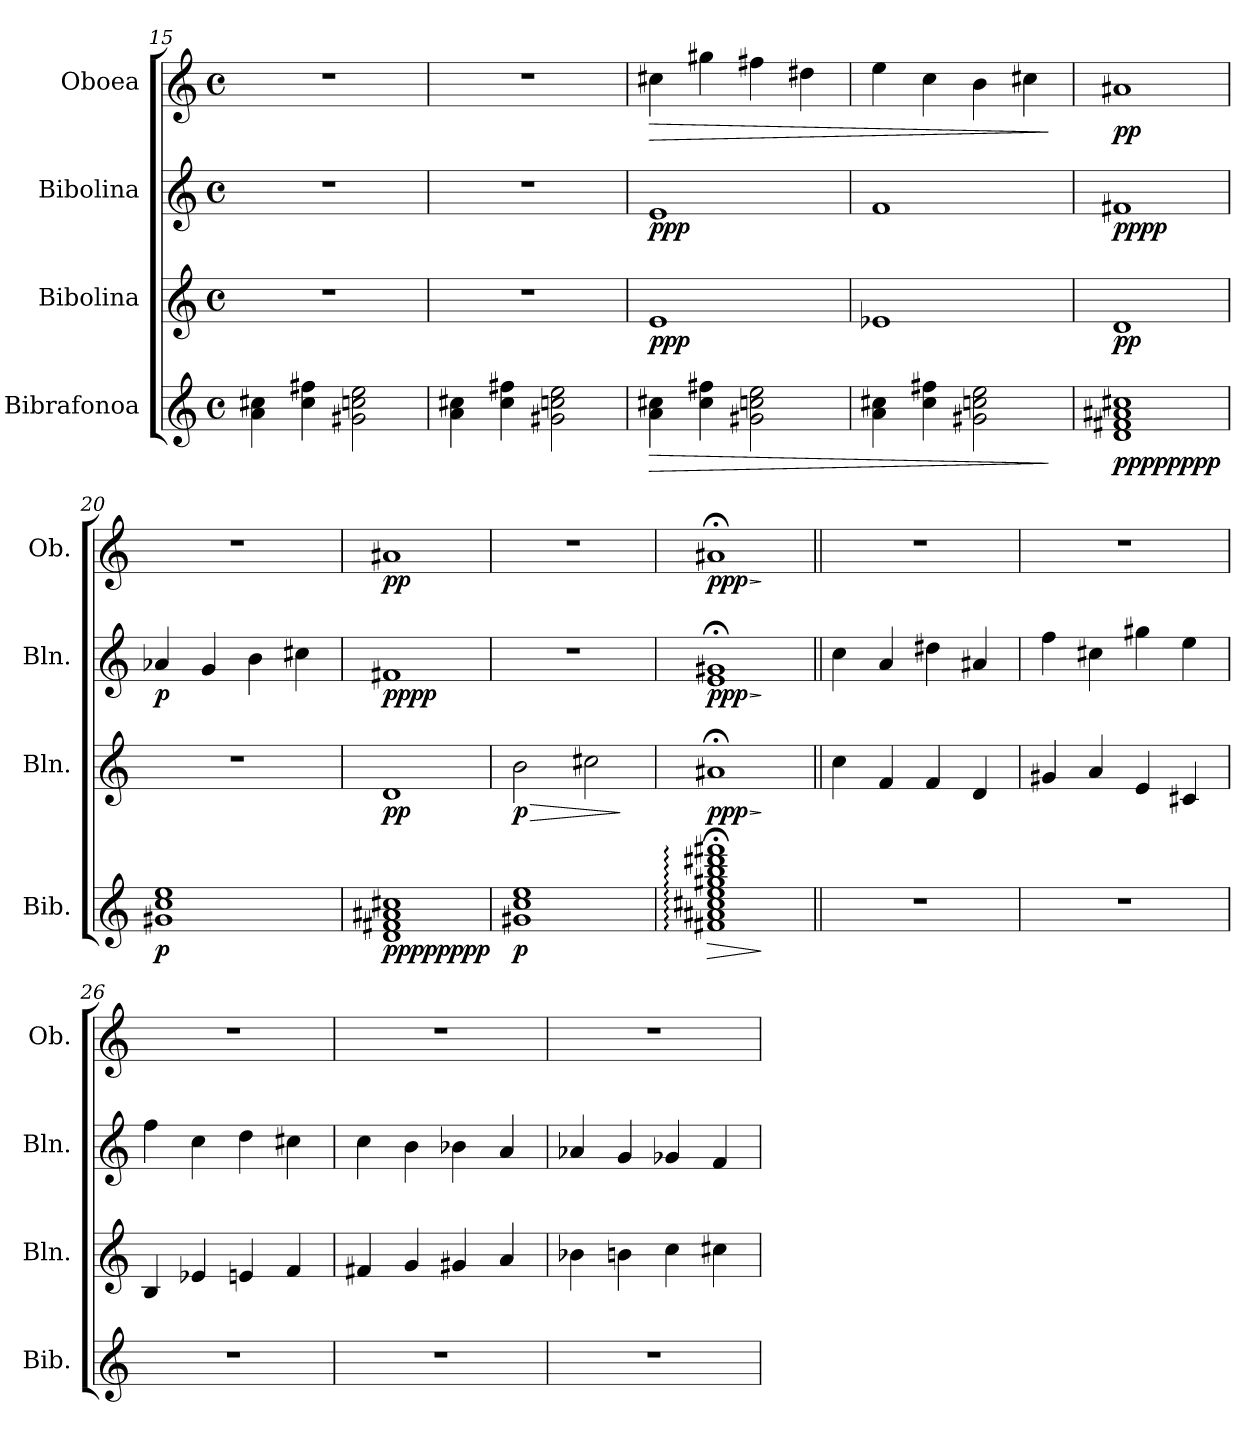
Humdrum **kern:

**kern	**dynam	**kern	**dynam	**kern	**dynam	**kern	**dynam
*part4	*part4	*part3	*part3	*part2	*part2	*part1	*part1
*staff4	*staff4	*staff3	*staff3	*staff2	*staff2	*staff1	*staff1
*I"Bibrafonoa	*	*I"Bibolina	*	*I"Bibolina	*	*I"Oboea	*
*I'Bib.	*	*I'Bln.	*	*I'Bln.	*	*I'Ob.	*
!!LO:PB:g=z
*clefG2	*	*clefG2	*	*clefG2	*	*clefG2	*
*k[]	*	*k[]	*	*k[]	*	*k[]	*
*M4/4	*	*M4/4	*	*M4/4	*	*M4/4	*
*met(c)	*	*met(c)	*	*met(c)	*	*met(c)	*
=15	=15	=15	=15	=15	=15	=15	=15
4a\ 4cc#X\	.	1r	.	1r	.	1r	.
4cc#\ 4ff#X\	.	.	.	.	.	.	.
2g#X\ 2ccn\ 2ee\	.	.	.	.	.	.	.
=16	=16	=16	=16	=16	=16	=16	=16
4a\ 4cc#X\	.	1r	.	1r	.	1r	.
4cc#\ 4ff#X\	.	.	.	.	.	.	.
2g#X\ 2ccn\ 2ee\	.	.	.	.	.	.	.
=17	=17	=17	=17	=17	=17	=17	=17
!	!LO:HP:b	!	!LO:DY:b	!	!LO:DY:b	!	!LO:HP:b
4a\ 4cc#X\	>	1e	ppp	1e	ppp	4cc#X\	>
4cc#\ 4ff#X\	.	.	.	.	.	4gg#X\	.
2g#X\ 2ccn\ 2ee\	.	.	.	.	.	4ff#X\	.
.	.	.	.	.	.	4dd#X\	.
=18	=18	=18	=18	=18	=18	=18	=18
4a\ 4cc#X\	.	1e-X	.	1f	.	4ee\	.
4cc#\ 4ff#X\	.	.	.	.	.	4cc\	.
2g#X\ 2ccn\ 2ee\	.	.	.	.	.	4b\	.
.	.	.	.	.	.	4cc#X\	.
.	]	.	.	.	.	.	]
=19	=19	=19	=19	=19	=19	=19	=19
!	!LO:DY:b	!	!	!	!	!	!
!	!LO:DY:n=1:b	!	!	!	!	!	!
!	!LO:DY:n=2:b	!	!	!	!	!	!
!	!LO:DY:n=3:b	!	!LO:DY:b	!	!LO:DY:b	!	!
!	!	!	!	!	!LO:DY:n=1:b	!	!LO:DY:b
1d 1f#X 1a#X 1cc#X	pp pp pp pp	1d	pp	1f#X	pp pp	1a#X	pp
=20	=20	=20	=20	=20	=20	=20	=20
!	!LO:DY:b	!	!	!	!LO:DY:b	!	!
1g#X 1cc 1ee	p	1r	.	4a-X/	p	1r	.
.	.	.	.	4g/	.	.	.
.	.	.	.	4b\	.	.	.
.	.	.	.	4cc#X\	.	.	.
=21	=21	=21	=21	=21	=21	=21	=21
!	!LO:DY:b	!	!	!	!	!	!
!	!LO:DY:n=1:b	!	!	!	!	!	!
!	!LO:DY:n=2:b	!	!	!	!	!	!
!	!LO:DY:n=3:b	!	!LO:DY:b	!	!LO:DY:b	!	!
!	!	!	!	!	!LO:DY:n=1:b	!	!LO:DY:b
1d 1f#X 1a#X 1cc#X	pp pp pp pp	1d	pp	1f#X	pp pp	1a#X	pp
!!LO:LB:g=z
=22	=22	=22	=22	=22	=22	=22	=22
!	!LO:DY:b	!	!LO:HP:b	!	!	!	!
!	!	!	!LO:DY:n=1:b	!	!	!	!
1g#X 1cc 1ee	p	2b\	> p	1r	.	1r	.
.	.	2cc#X\	.	.	.	.	.
.	.	.	]	.	.	.	.
=23	=23	=23	=23	=23	=23	=23	=23
!	!LO:HP:b	!	!LO:HP:b	!	!LO:HP:b	!	!LO:HP:b
!	!	!	!LO:DY:n=1:b	!	!LO:DY:n=1:b	!	!LO:DY:n=1:b
1f#X;<: 1a#X;<: 1cc#X;<: 1ee;<: 1gg#X;<: 1bb;<: 1ddd#X;<: 1fff#X;<:	>	1a#X;<	> ppp	1e;< 1g#X;<	> ppp	1a#X;<	> ppp
.	]	.	]	.	]	.	]
=24||	=24||	=24||	=24||	=24||	=24||	=24||	=24||
*	*	*	*	*	*	*MM80	*
1r	.	4cc\	.	4cc\	.	1r	.
.	.	4f/	.	4a/	.	.	.
.	.	4f/	.	4dd#X\	.	.	.
.	.	4d/	.	4a#X/	.	.	.
=25	=25	=25	=25	=25	=25	=25	=25
1r	.	4g#X/	.	4ff\	.	1r	.
.	.	4a/	.	4cc#X\	.	.	.
.	.	4e/	.	4gg#X\	.	.	.
.	.	4c#X/	.	4ee\	.	.	.
=26	=26	=26	=26	=26	=26	=26	=26
1r	.	4B/	.	4ff\	.	1r	.
.	.	4e-X/	.	4cc\	.	.	.
.	.	4en/	.	4dd\	.	.	.
.	.	4f/	.	4cc#X\	.	.	.
=27	=27	=27	=27	=27	=27	=27	=27
1r	.	4f#X/	.	4cc\	.	1r	.
.	.	4g/	.	4b\	.	.	.
.	.	4g#X/	.	4b-X\	.	.	.
.	.	4a/	.	4a/	.	.	.
=28	=28	=28	=28	=28	=28	=28	=28
1r	.	4b-X\	.	4a-X/	.	1r	.
.	.	4bn\	.	4g/	.	.	.
.	.	4cc\	.	4g-X/	.	.	.
.	.	4cc#X\	.	4f/	.	.	.
=	=	=	=	=	=	=	=
*-	*-	*-	*-	*-	*-	*-	*-
